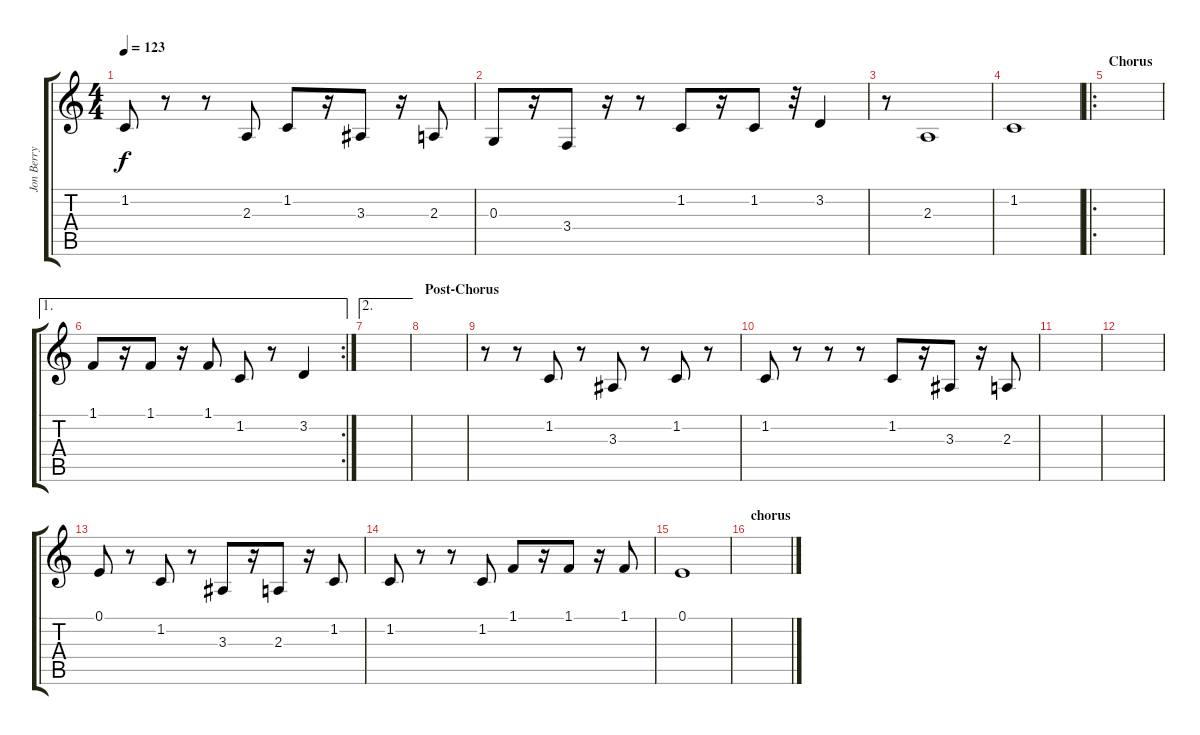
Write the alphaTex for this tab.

\track ("Jon Berry Back Vocals" "Jon Berry ") {instrument englishhorn}
\staff {score tabs}
\tuning (E4 B3 G3 D3 A2 E2) {hide}
\ts (4 4)
\tempo 123
\clef g2
\ks c
1.2.8{dy f} r.8 r.8 2.3.8 1.2.8 r.16 3.3.8 r.16 2.3.8 |
0.3.8 r.16 3.4.8 r.16 r.8 1.2.8 r.16 1.2.8 r.32 3.2.4 |
r.8 2.3.1 |
1.2.1 |
\ro
\section ("" "Chorus")
|
\ae 1
\rc 2
1.1.8 r.16 1.1.8 r.16 1.1.8 1.2.8 r.8 3.2.4 |
\ae 2
|
\section ("" "Post-Chorus")
|
r.8 r.8 1.2.8 r.8 3.3.8 r.8 1.2.8 r.8 |
1.2.8 r.8 r.8 r.8 1.2.8 r.16 3.3.8 r.16 2.3.8 |
|
|
0.1.8 r.8 1.2.8 r.8 3.3.8 r.16 2.3.8 r.16 1.2.8 |
1.2.8 r.8 r.8 1.2.8 1.1.8 r.16 1.1.8 r.16 1.1.8 |
0.1.1 |
\section ("" "chorus")
